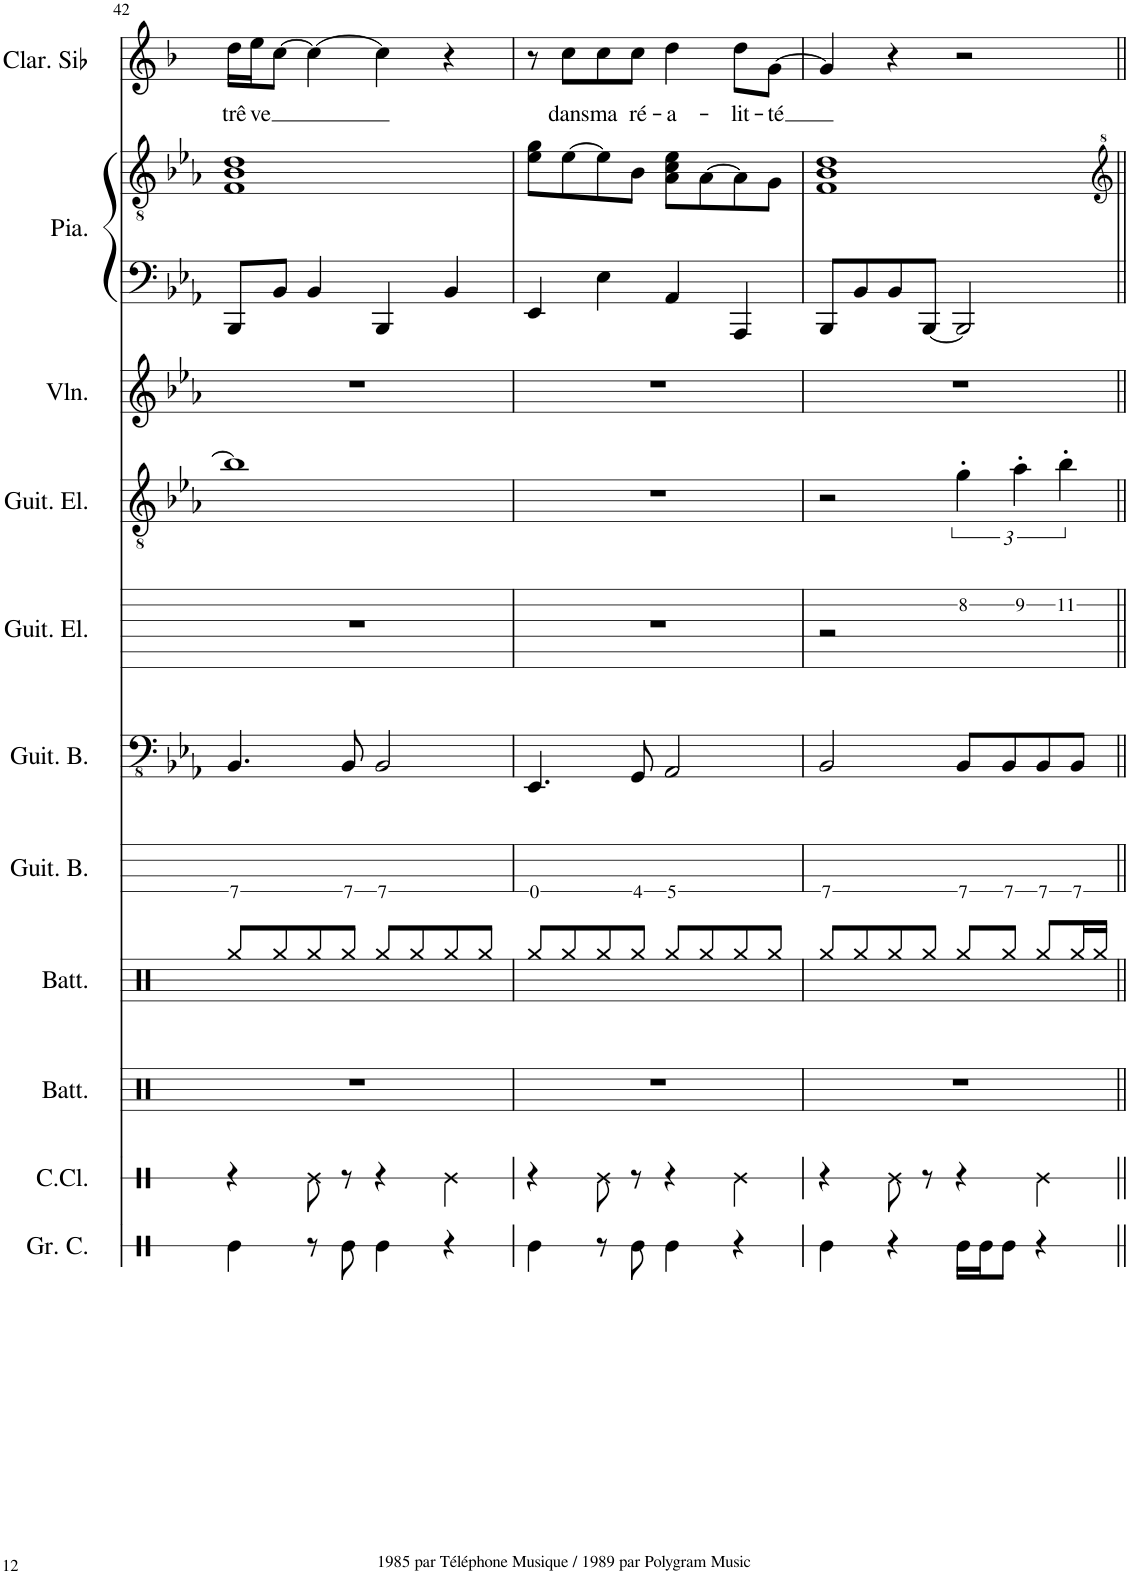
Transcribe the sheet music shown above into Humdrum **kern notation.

**kern	**kern	**kern	**kern	**kern	**kern	**kern	**kern	**kern	**kern	**kern	**kern	**text
*part11	*part10	*part9	*part8	*part7	*part6	*part5	*part4	*part3	*part2	*part2	*part1	*part1
*staff12	*staff11	*staff10	*staff9	*staff8	*staff7	*staff6	*staff5	*staff4	*staff3	*staff2	*staff1	*staff1
*I"Grosse caisse	*I"Caisse claire	*I"Batterie	*I"Batterie	*I"Guitare basse	*I"Guitare basse	*I"Guitare électrique	*I"Guitare électrique	*I"Violon	*I"Piano	*	*I"Clarinette en Sib	*
*I'Gr. C.	*I'C.Cl.	*I'Batt.	*I'Batt.	*I'Guit. B.	*I'Guit. B.	*I'Guit. El.	*I'Guit. El.	*I'Vln.	*I'Pia.	*	*I'Clar. Sib	*
!!LO:PB:g=z
*clefX	*clefX	*clefX	*clefX	*	*clefFv4	*	*clefGv2	*clefG2	*clefF4	*clefGv2	*clefG2	*
*	*	*	*	*	*	*	*	*	*	*	*Trd1c2	*
*k[]	*k[]	*k[]	*k[]	*k[b-e-a-]	*k[b-e-a-]	*k[b-e-a-]	*k[b-e-a-]	*k[b-e-a-]	*k[b-e-a-]	*k[b-e-a-]	*k[b-]	*
*M4/4	*M4/4	*M4/4	*M4/4	*M4/4	*M4/4	*M4/4	*M4/4	*M4/4	*M4/4	*M4/4	*M4/4	*
*met(c)	*met(c)	*met(c)	*met(c)	*met(c)	*met(c)	*met(c)	*met(c)	*met(c)	*met(c)	*met(c)	*met(c)	*
=42	=42	=42	=42	=42	=42	=42	=42	=42	=42	=42	=42	=42
!	!	!	!	!	!	!	!	!	!	!	!	!LO:LY:b
4Re\	4r	1r	8Rgg/L	4.BBB	4.BBB-/	1r	1b-]	1r	8BBB-/L	1F 1B- 1d	16dd\LL	trê-
!	!	!	!	!	!	!	!	!	!	!	!	!LO:LY:b
.	.	.	.	.	.	.	.	.	.	.	16ee\J	-ve
.	.	.	8Rgg/	.	.	.	.	.	8BB-/J	.	[8cc\J	.
8r	8Re\	.	8Rgg/	.	.	.	.	.	4BB-/	.	4cc\_	.
8Re\	8r	.	8Rgg/J	8BBB	8BBB-/	.	.	.	.	.	.	.
4Re\	4r	.	8Rgg/L	2BBB	2BBB-/	.	.	.	4BBB-/	.	4cc\]	.
.	.	.	8Rgg/	.	.	.	.	.	.	.	.	.
4r	4Re\	.	8Rgg/	.	.	.	.	.	4BB-/	.	4r	.
.	.	.	8Rgg/J	.	.	.	.	.	.	.	.	.
=43	=43	=43	=43	=43	=43	=43	=43	=43	=43	=43	=43	=43
4Re\	4r	1r	8Rgg/L	4.EEE	4.EEE-/	1r	1r	1r	4EE-/	8e-\ 8g\L	8r	.
!	!	!	!	!	!	!	!	!	!	!	!	!LO:LY:b
.	.	.	8Rgg/	.	.	.	.	.	.	[8e-\	8cc\L	dans
!	!	!	!	!	!	!	!	!	!	!	!	!LO:LY:b
8r	8Re\	.	8Rgg/	.	.	.	.	.	4E-\	8e-\]	8cc\	ma
!	!	!	!	!	!	!	!	!	!	!	!	!LO:LY:b
8Re\	8r	.	8Rgg/J	8AAA-	8GGG/	.	.	.	.	8B-\J	8cc\J	ré-
!	!	!	!	!	!	!	!	!	!	!	!	!LO:LY:b
4Re\	4r	.	8Rgg/L	2AAA	2AAA-/	.	.	.	4AA-/	8A-\ 8c\ 8e-\L	4dd\	-a-
.	.	.	8Rgg/	.	.	.	.	.	.	[8A-\	.	.
!	!	!	!	!	!	!	!	!	!	!	!	!LO:LY:b
4r	4Re\	.	8Rgg/	.	.	.	.	.	4AAA-/	8A-\]	8dd\L	-lit-
!	!	!	!	!	!	!	!	!	!	!	!	!LO:LY:b
.	.	.	8Rgg/J	.	.	.	.	.	.	8G\J	[8g\J	-té
=44	=44	=44	=44	=44	=44	=44	=44	=44	=44	=44	=44	=44
4Re\	4r	1r	8Rgg/L	2BBB	2BBB-/	2r	2r	1r	8BBB-/L	1F 1B- 1d	4g/]	.
.	.	.	8Rgg/	.	.	.	.	.	8BB-/	.	.	.
4r	8Re\	.	8Rgg/	.	.	.	.	.	8BB-/	.	4r	.
.	8r	.	8Rgg/J	.	.	.	.	.	[8BBB-/J	.	.	.
*	*	*	*	*	*	*Xbrackettup	*	*	*	*	*	*
16Re\LL	4r	.	8Rgg/L	8BBBL	8BBB-/L	6g	6g'\	.	2BBB-/]	.	2r	.
16Re\J	.	.	.	.	.	.	.	.	.	.	.	.
8Re\J	.	.	8Rgg/J	8BBBJ	8BBB-/	.	.	.	.	.	.	.
.	.	.	.	.	.	6a-	6a-'\	.	.	.	.	.
4r	4Re\	.	8Rgg/L	8BBBL	8BBB-/	.	.	.	.	.	.	.
.	.	.	.	.	.	6b-	6b-'\	.	.	.	.	.
.	.	.	16Rgg/L	8BBBJ	8BBB-/J	.	.	.	.	.	.	.
.	.	.	16Rgg/JJ	.	.	.	.	.	.	.	.	.
=||	=||	=||	=||	=||	=||	=||	=||	=||	=||	=||	=||	=||
*-	*-	*-	*-	*-	*-	*-	*-	*-	*-	*-	*-	*-
